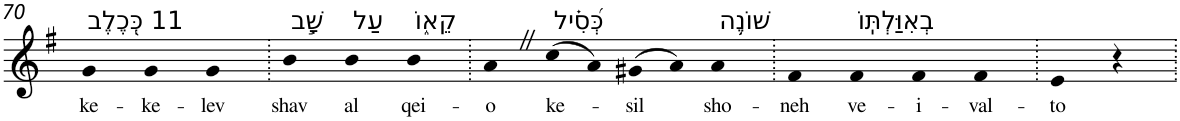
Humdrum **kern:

**kern	**text
*part1	*part1
*staff1	*staff1
*I"Piano	*
*I'Pno	*
!!LO:PB:g=z
*clefG2	*
*k[f#]	*
*G:	*
=70	=70
!LO:TX:a:t=11 כְּ֭כֶלֶב	!
!	!LO:LY:b
4g	ke-
!	!LO:LY:b
4g	-ke-
!	!LO:LY:b
4g	-lev
=71.	=71.
!LO:TX:a:t=שָׁ֣ב	!
!	!LO:LY:b
4b	shav
!LO:TX:a:t=עַל	!
!	!LO:LY:b
4b	al
!LO:TX:a:t=קֵא֑וֹ	!
!	!LO:LY:b
4b	qei-
=72.	=72.
!	!LO:LY:b
4aZ	-o
!LO:TX:a:t=כְּ֝סִ֗יל	!
!	!LO:LY:b
(>8cc	ke-
8a)	.
!	!LO:LY:b
(>8g#X	-sil
8a)	.
!LO:TX:a:t=שׁוֹנֶ֥ה	!
!	!LO:LY:b
4a	sho-
=73.	=73.
!	!LO:LY:b
4f#	-neh
!LO:TX:a:t=בְאִוַּלְתּֽוֹ	!
!	!LO:LY:b
4f#	ve-
!	!LO:LY:b
4f#	-i-
!	!LO:LY:b
4f#	-val-
=74.	=74.
!	!LO:LY:b
4e	-to
4r	.
=.	=.
*-	*-
